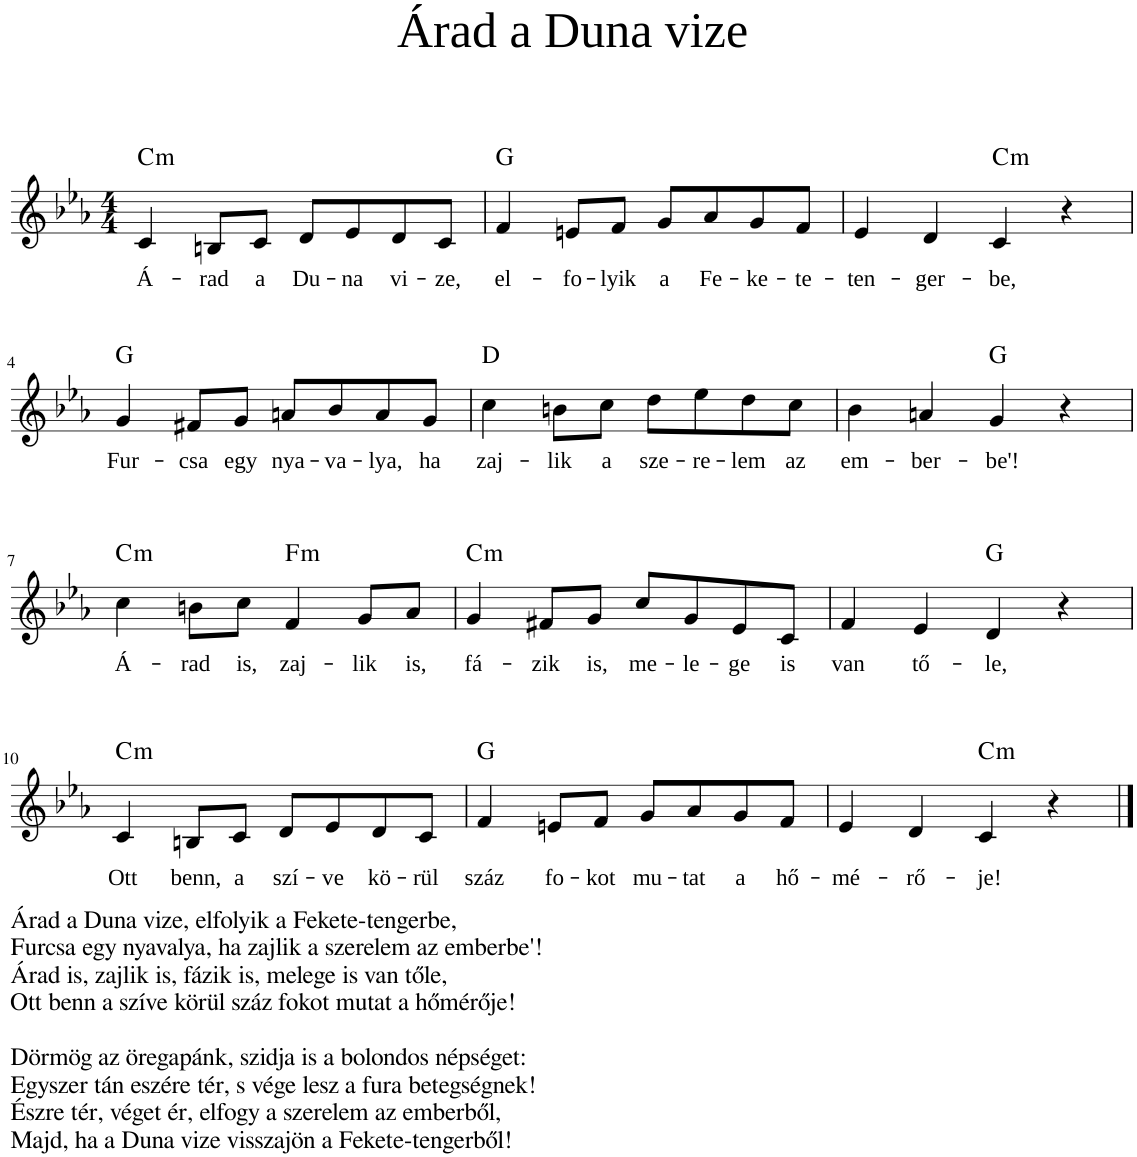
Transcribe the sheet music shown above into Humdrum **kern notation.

**kern	**text	**harte
*part1	*part1	*part1
*staff1	*staff1	*
*I"Piano	*	*
*I'Pno	*	*
*clefG2	*	*
*k[b-e-a-]	*	*
*M4/4	*	*
=1	=1	=1
!	!LO:LY:b	!LO:H:kt=m
4c/	Á-	C:min
!	!LO:LY:b	!
8Bn/L	rad	.
!	!LO:LY:b	!
8c/J	a	.
!	!LO:LY:b	!
8d/L	Du-	.
!	!LO:LY:b	!
8e-/	na	.
!	!LO:LY:b	!
8d/	vi-	.
!	!LO:LY:b	!
8c/J	ze,	.
=2	=2	=2
!	!LO:LY:b	!LO:H:kt=N.C.
4f/	el-	N
!	!LO:LY:b	!
8en/L	fo-	.
!	!LO:LY:b	!
8f/J	lyik	.
!	!LO:LY:b	!
8g/L	a	.
!	!LO:LY:b	!
8a-/	Fe-	.
!	!LO:LY:b	!
8g/	ke-	.
!	!LO:LY:b	!
8f/J	te-	.
=3	=3	=3
!	!LO:LY:b	!
4e-/	-ten-	.
!	!LO:LY:b	!
4d/	ger-	.
!	!LO:LY:b	!LO:H:kt=m
4c/	be,	C:min
4r	.	.
!!LO:LB:g=z
=4	=4	=4
!	!LO:LY:b	!LO:H:kt=N.C.
4g/	Fur-	N
!	!LO:LY:b	!
8f#X/L	csa	.
!	!LO:LY:b	!
8g/J	egy	.
!	!LO:LY:b	!
8an/L	nya-	.
!	!LO:LY:b	!
8b-/	va-	.
!	!LO:LY:b	!
8a/	lya,	.
!	!LO:LY:b	!
8g/J	ha	.
=5	=5	=5
!	!LO:LY:b	!LO:H:kt=N.C.
4cc\	zaj-	N
!	!LO:LY:b	!
8bn\L	lik	.
!	!LO:LY:b	!
8cc\J	a	.
!	!LO:LY:b	!
8dd\L	sze-	.
!	!LO:LY:b	!
8ee-\	re-	.
!	!LO:LY:b	!
8dd\	lem	.
!	!LO:LY:b	!
8cc\J	az	.
=6	=6	=6
!	!LO:LY:b	!
4b-\	em-	.
!	!LO:LY:b	!
4an/	ber-	.
!	!LO:LY:b	!LO:H:kt=N.C.
4g/	be'!	N
4r	.	.
!!LO:LB:g=z
=7	=7	=7
!	!LO:LY:b	!LO:H:kt=m
4cc\	Á-	C:min
!	!LO:LY:b	!
8bn\L	rad	.
!	!LO:LY:b	!
8cc\J	is,	.
!	!LO:LY:b	!LO:H:kt=m
4f/	zaj-	F:min
!	!LO:LY:b	!
8g/L	lik	.
!	!LO:LY:b	!
8a-/J	is,	.
=8	=8	=8
!	!LO:LY:b	!LO:H:kt=m
4g/	fá-	C:min
!	!LO:LY:b	!
8f#X/L	zik	.
!	!LO:LY:b	!
8g/J	is,	.
!	!LO:LY:b	!
8cc/L	me-	.
!	!LO:LY:b	!
8g/	le-	.
!	!LO:LY:b	!
8e-/	ge	.
!	!LO:LY:b	!
8c/J	is	.
=9	=9	=9
!	!LO:LY:b	!
4f/	van	.
!	!LO:LY:b	!
4e-/	tő-	.
!	!LO:LY:b	!LO:H:kt=N.C.
4d/	le,	N
4r	.	.
!!LO:LB:g=z
=10	=10	=10
!LO:TX:b:t=Árad a Duna vize, elfolyik a Fekete-tengerbe,	!	!
!LO:TX:b:t=Furcsa egy nyavalya, ha zajlik a szerelem az emberbe'!	!	!
!LO:TX:b:t=Árad is, zajlik is, fázik is, melege is van tőle,	!	!
!LO:TX:b:t=Ott benn a szíve körül száz fokot mutat a hőmérője!	!	!
!LO:TX:b:t=Dörmög az öregapánk, szidja is a bolondos népséget&colon;	!	!
!LO:TX:b:t=Egyszer tán eszére tér, s vége lesz a fura betegségnek!	!	!
!LO:TX:b:t=Észre tér, véget ér, elfogy a szerelem az emberből,	!	!
!LO:TX:b:t=Majd, ha a Duna vize visszajön a Fekete-tengerből!	!	!
!	!LO:LY:b	!LO:H:kt=m
4c/	Ott	C:min
!	!LO:LY:b	!
8Bn/L	benn,	.
!	!LO:LY:b	!
8c/J	a	.
!	!LO:LY:b	!
8d/L	szí-	.
!	!LO:LY:b	!
8e-/	ve	.
!	!LO:LY:b	!
8d/	kö-	.
!	!LO:LY:b	!
8c/J	rül	.
=11	=11	=11
!	!LO:LY:b	!LO:H:kt=N.C.
4f/	száz	N
!	!LO:LY:b	!
8en/L	fo-	.
!	!LO:LY:b	!
8f/J	kot	.
!	!LO:LY:b	!
8g/L	mu-	.
!	!LO:LY:b	!
8a-/	tat	.
!	!LO:LY:b	!
8g/	a	.
!	!LO:LY:b	!
8f/J	hő-	.
=12	=12	=12
!	!LO:LY:b	!
4e-/	mé-	.
!	!LO:LY:b	!
4d/	rő-	.
!	!LO:LY:b	!LO:H:kt=m
4c/	je!	C:min
4r	.	.
==	==	==
*-	*-	*-
